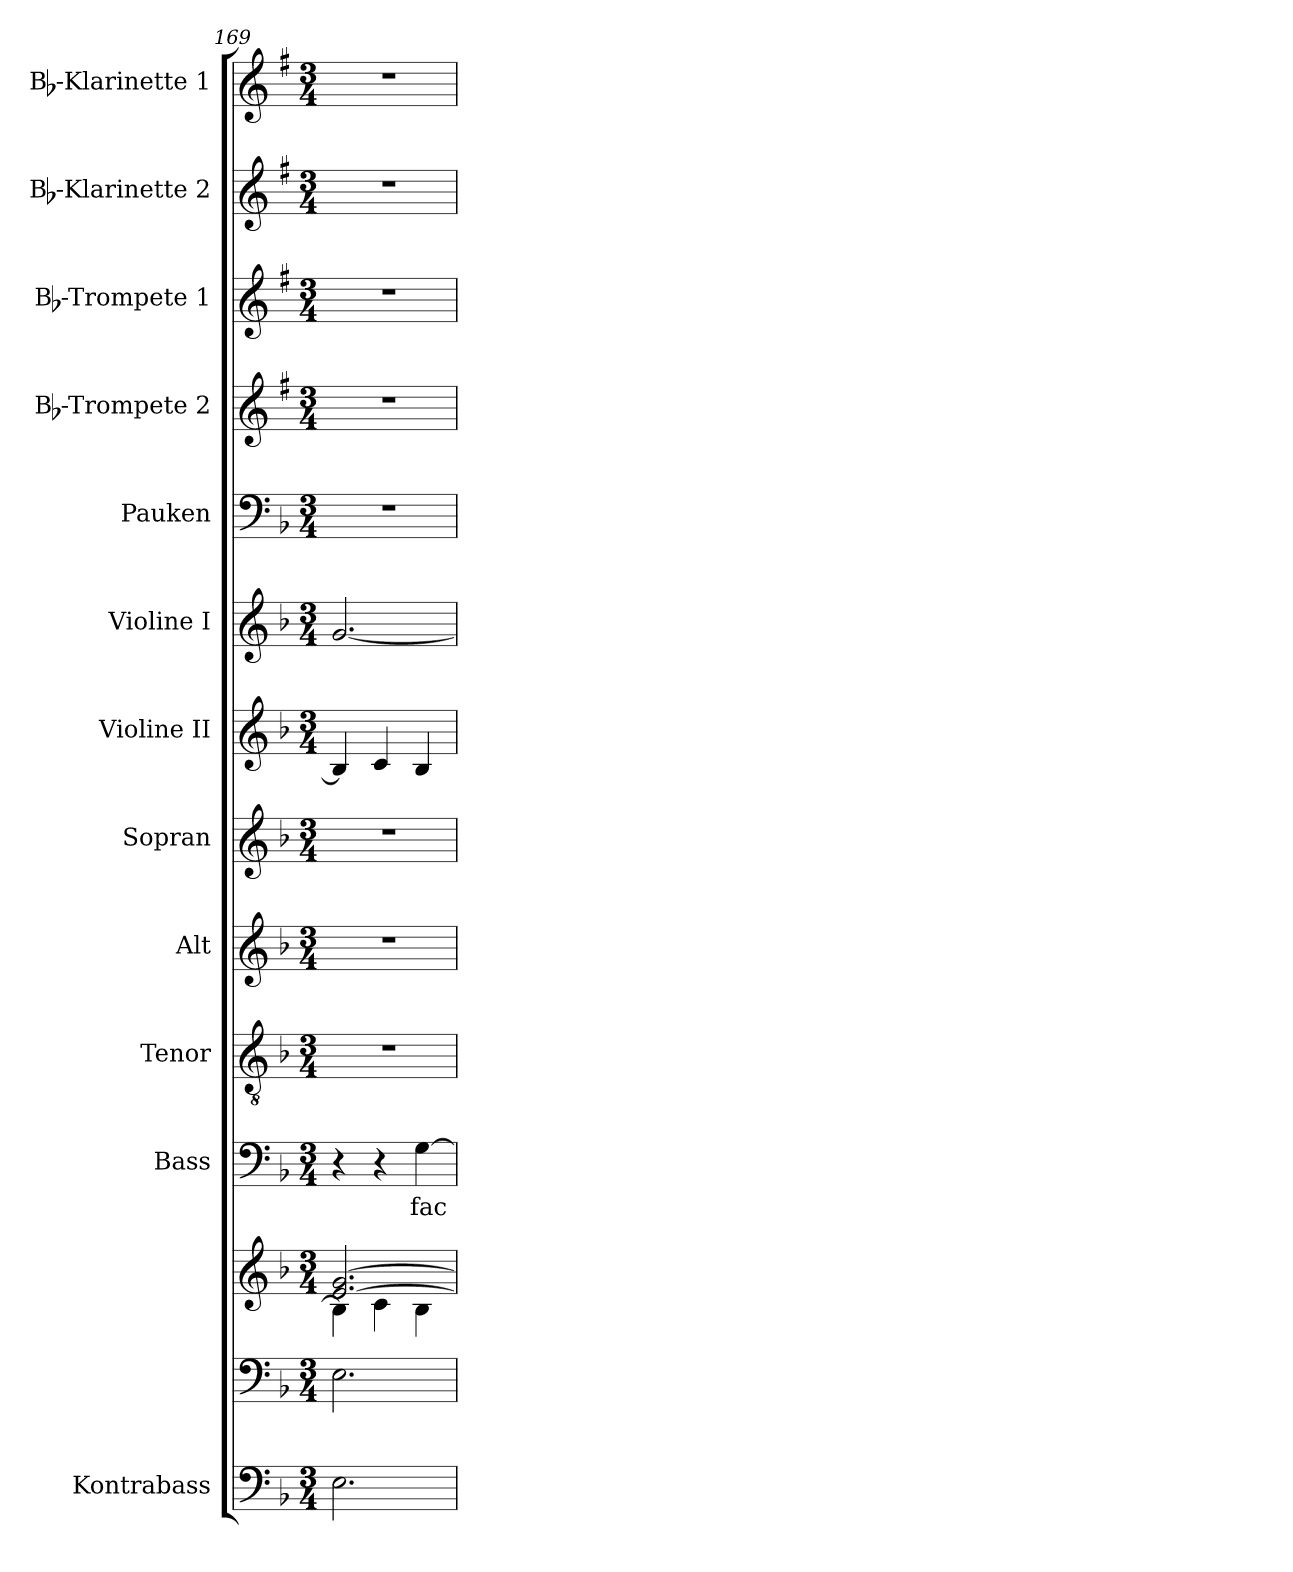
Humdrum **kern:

**kern	**kern	**kern	**kern	**text	**kern	**kern	**kern	**kern	**kern	**kern	**kern	**kern	**kern	**kern
*part13	*part12	*part12	*part11	*part11	*part10	*part9	*part8	*part7	*part6	*part5	*part4	*part3	*part2	*part1
*staff14	*staff13	*staff12	*staff11	*staff11	*staff10	*staff9	*staff8	*staff7	*staff6	*staff5	*staff4	*staff3	*staff2	*staff1
*I"Kontrabass	*	*	*I"Bass	*	*I"Tenor	*I"Alt	*I"Sopran	*I"Violine II	*I"Violine I	*I"Pauken	*I"Bb-Trompete 2	*I"Bb-Trompete 1	*I"Bb-Klarinette 2	*I"Bb-Klarinette 1
*I'Kb.	*	*	*I'B.	*	*I'T.	*I'A.	*I'S.	*I'Vl. II	*I'Vl. I	*I'Pk.	*I'Bb Trp. 2	*I'Bb Trp. 1	*I'Bb Kl. 2	*I'Bb Kl. 1
*clefF4	*clefF4	*clefG2	*clefF4	*	*clefGv2	*clefG2	*clefG2	*clefG2	*clefG2	*clefF4	*clefG2	*clefG2	*clefG2	*clefG2
*ITrd7c12	*	*	*	*	*	*	*	*	*	*	*ITrd1c2	*ITrd1c2	*ITrd1c2	*ITrd1c2
*k[b-]	*k[b-]	*k[b-]	*k[b-]	*	*k[b-]	*k[b-]	*k[b-]	*k[b-]	*k[b-]	*k[b-]	*k[b-]	*k[b-]	*k[b-]	*k[b-]
*F:	*F:	*F:	*F:	*	*F:	*F:	*F:	*F:	*F:	*F:	*F:	*F:	*F:	*F:
*M3/4	*M3/4	*M3/4	*M3/4	*	*M3/4	*M3/4	*M3/4	*M3/4	*M3/4	*M3/4	*M3/4	*M3/4	*M3/4	*M3/4
=169	=169	=169	=169	=169	=169	=169	=169	=169	=169	=169	=169	=169	=169	=169
*	*	*^	*	*	*	*	*	*	*	*	*	*	*	*
2.EE\	2.E\	[>2.e/ [>2.g/	4B-\]	4r	.	2.r	2.r	2.r	4B-/]	[2.g/	2.r	2.r	2.r	2.r	2.r
.	.	.	4c\	4r	.	.	.	.	4c/	.	.	.	.	.	.
!	!	!	!	!	!LO:LY:b	!	!	!	!	!	!	!	!	!	!
.	.	.	4B-\	[4G\	fac-	.	.	.	4B-/	.	.	.	.	.	.
*	*	*v	*v	*	*	*	*	*	*	*	*	*	*	*	*
=	=	=	=	=	=	=	=	=	=	=	=	=	=	=
*-	*-	*-	*-	*-	*-	*-	*-	*-	*-	*-	*-	*-	*-	*-
